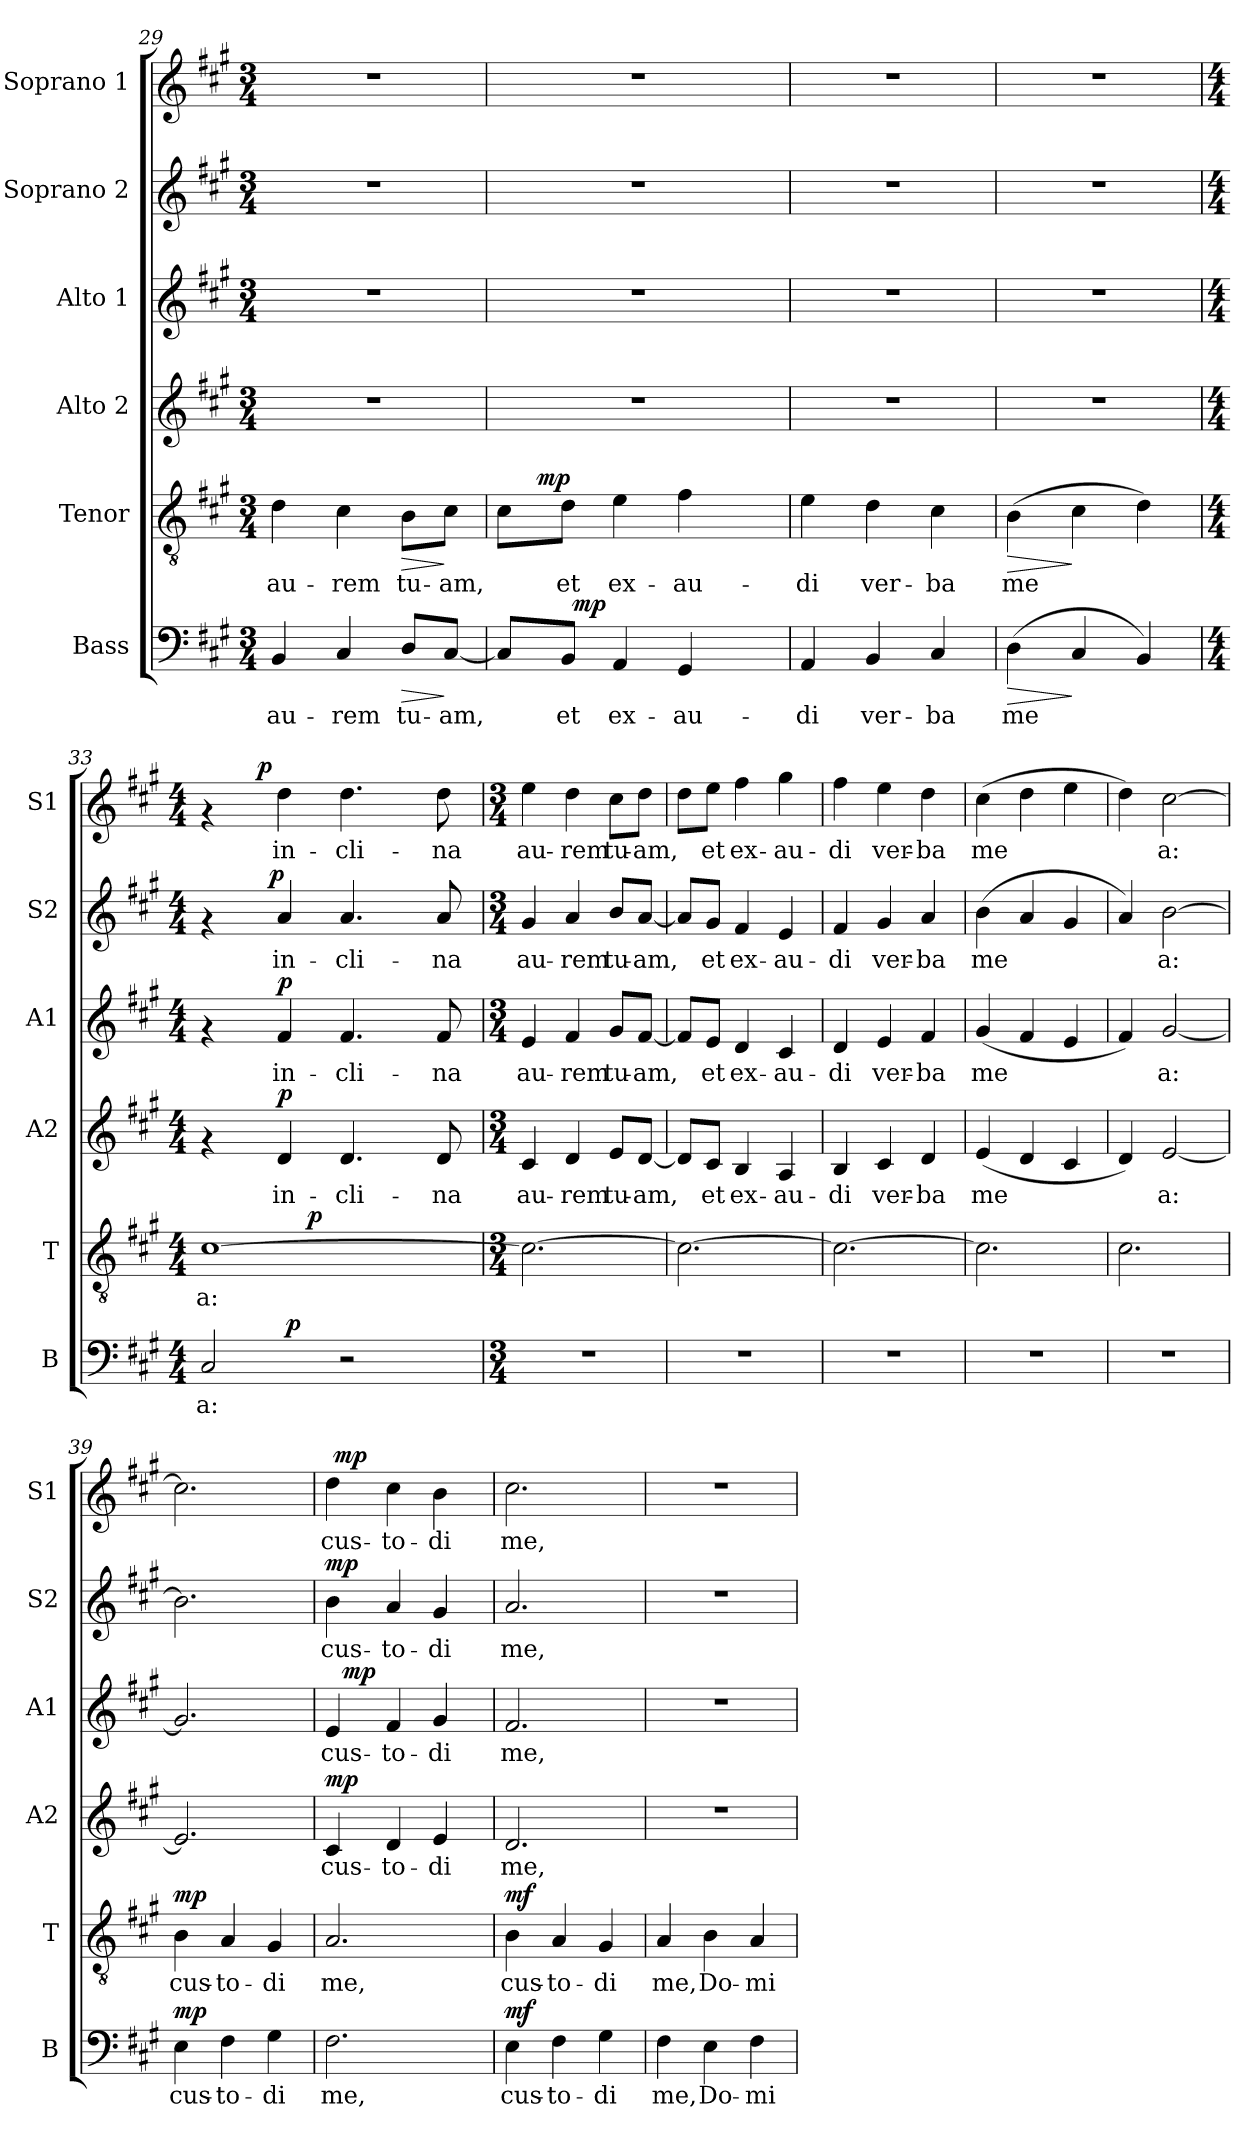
**kern	**text	**dynam	**kern	**text	**dynam	**kern	**text	**dynam	**kern	**text	**dynam	**kern	**text	**dynam	**kern	**text	**dynam
*part6	*part6	*part6	*part5	*part5	*part5	*part4	*part4	*part4	*part3	*part3	*part3	*part2	*part2	*part2	*part1	*part1	*part1
*staff6	*staff6	*staff6	*staff5	*staff5	*staff5	*staff4	*staff4	*staff4	*staff3	*staff3	*staff3	*staff2	*staff2	*staff2	*staff1	*staff1	*staff1
*I"Bass	*	*	*I"Tenor	*	*	*I"Alto 2	*	*	*I"Alto 1	*	*	*I"Soprano 2	*	*	*I"Soprano 1	*	*
*I'B	*	*	*I'T	*	*	*I'A2	*	*	*I'A1	*	*	*I'S2	*	*	*I'S1	*	*
*clefF4	*	*	*clefGv2	*	*	*clefG2	*	*	*clefG2	*	*	*clefG2	*	*	*clefG2	*	*
*k[f#c#g#]	*	*	*k[f#c#g#]	*	*	*k[f#c#g#]	*	*	*k[f#c#g#]	*	*	*k[f#c#g#]	*	*	*k[f#c#g#]	*	*
*A:	*	*	*A:	*	*	*A:	*	*	*A:	*	*	*A:	*	*	*A:	*	*
*M3/4	*	*	*M3/4	*	*	*M3/4	*	*	*M3/4	*	*	*M3/4	*	*	*M3/4	*	*
=29	=29	=29	=29	=29	=29	=29	=29	=29	=29	=29	=29	=29	=29	=29	=29	=29	=29
!	!LO:LY:b:cj	!	!	!LO:LY:b:cj	!	!	!	!	!	!	!	!	!	!	!	!	!
4BB/	au-	.	4d\	au-	.	2.r	.	.	2.r	.	.	2.r	.	.	2.r	.	.
!	!LO:LY:b:cj	!	!	!LO:LY:b:cj	!	!	!	!	!	!	!	!	!	!	!	!	!
4C#/	-rem	.	4c#\	-rem	.	.	.	.	.	.	.	.	.	.	.	.	.
!	!LO:LY:b:cj	!LO:HP:b	!	!LO:LY:b:cj	!LO:HP:b	!	!	!	!	!	!	!	!	!	!	!	!
8D/L	tu-	>	8B\L	tu-	>	.	.	.	.	.	.	.	.	.	.	.	.
!	!LO:LY:b:cj	!	!	!LO:LY:b:cj	!	!	!	!	!	!	!	!	!	!	!	!	!
[<8C#/J	-am,	]	8c#\J	-am,	]	.	.	.	.	.	.	.	.	.	.	.	.
=30	=30	=30	=30	=30	=30	=30	=30	=30	=30	=30	=30	=30	=30	=30	=30	=30	=30
!	!LO:LY:b:cj	!	!	!LO:LY:b:cj	!	!	!	!	!	!	!	!	!	!	!	!	!
*^	*	*	*^	*	*	*	*	*	*	*	*	*	*	*	*	*	*
8C#/L]	8ryy	.	.	8c#\L	16ryy	.	.	2.r	.	.	2.r	.	.	2.r	.	.	2.r	.	.
.	.	.	.	.	64ryy	.	.	.	.	.	.	.	.	.	.	.	.	.	.
!	!	!	!	!	!	!	!LO:DY:a	!	!	!	!	!	!	!	!	!	!	!	!
.	.	.	.	.	2ryy	.	mp	.	.	.	.	.	.	.	.	.	.	.	.
!	!	!LO:LY:b:cj	!	!	!	!LO:LY:b:cj	!	!	!	!	!	!	!	!	!	!	!	!	!
8BB/J	64ryy	et	.	8d\J	.	et	.	.	.	.	.	.	.	.	.	.	.	.	.
!	!	!	!LO:DY:a	!	!	!	!	!	!	!	!	!	!	!	!	!	!	!	!
.	2ryy	.	mp	.	.	.	.	.	.	.	.	.	.	.	.	.	.	.	.
!	!	!LO:LY:b:cj	!	!	!	!LO:LY:b:cj	!	!	!	!	!	!	!	!	!	!	!	!	!
4AA/	.	ex-	.	4e\	.	ex-	.	.	.	.	.	.	.	.	.	.	.	.	.
!	!	!LO:LY:b:cj	!	!	!	!LO:LY:b:cj	!	!	!	!	!	!	!	!	!	!	!	!	!
4GG#/	.	-au-	.	4f#\	.	-au-	.	.	.	.	.	.	.	.	.	.	.	.	.
.	.	.	.	.	8ryy	.	.	.	.	.	.	.	.	.	.	.	.	.	.
.	16..ryy	.	.	.	.	.	.	.	.	.	.	.	.	.	.	.	.	.	.
.	.	.	.	.	32.ryy	.	.	.	.	.	.	.	.	.	.	.	.	.	.
=31	=31	=31	=31	=31	=31	=31	=31	=31	=31	=31	=31	=31	=31	=31	=31	=31	=31	=31	=31
!	!	!LO:LY:b:cj	!	!	!	!LO:LY:b:cj	!	!	!	!	!	!	!	!	!	!	!	!	!
*v	*v	*	*	*	*	*	*	*	*	*	*	*	*	*	*	*	*	*	*
*	*	*	*v	*v	*	*	*	*	*	*	*	*	*	*	*	*	*	*
4AA/	-di	.	4e\	-di	.	2.r	.	.	2.r	.	.	2.r	.	.	2.r	.	.
!	!LO:LY:b:cj	!	!	!LO:LY:b:cj	!	!	!	!	!	!	!	!	!	!	!	!	!
4BB/	ver-	.	4d\	ver-	.	.	.	.	.	.	.	.	.	.	.	.	.
!	!LO:LY:b:cj	!	!	!LO:LY:b:cj	!	!	!	!	!	!	!	!	!	!	!	!	!
4C#/	-ba	.	4c#\	-ba	.	.	.	.	.	.	.	.	.	.	.	.	.
!!LO:PB:g=z
=32	=32	=32	=32	=32	=32	=32	=32	=32	=32	=32	=32	=32	=32	=32	=32	=32	=32
!	!LO:LY:b:cj	!LO:HP:b	!	!LO:LY:b:cj	!LO:HP:b	!	!	!	!	!	!	!	!	!	!	!	!
(<4D\	me-	>	(<4B\	me-	>	2.r	.	.	2.r	.	.	2.r	.	.	2.r	.	.
!	!LO:LY:b:cj	!	!	!LO:LY:b:cj	!	!	!	!	!	!	!	!	!	!	!	!	!
4C#/	--	]	4c#\	--	]	.	.	.	.	.	.	.	.	.	.	.	.
!	!LO:LY:b:cj	!	!	!LO:LY:b:cj	!	!	!	!	!	!	!	!	!	!	!	!	!
4BB/)	--	.	4d\)	--	.	.	.	.	.	.	.	.	.	.	.	.	.
=33	=33	=33	=33	=33	=33	=33	=33	=33	=33	=33	=33	=33	=33	=33	=33	=33	=33
*M4/4	*	*	*M4/4	*	*	*M4/4	*	*	*M4/4	*	*	*M4/4	*	*	*M4/4	*	*
!	!LO:LY:b:cj	!	!	!LO:LY:b:cj	!	!	!	!	!	!	!	!	!	!	!	!	!
*^	*	*	*^	*	*	*	*	*	*	*	*	*^	*	*	*^	*	*
2C#/	4ryy	-a:	.	[>1c#	4ryy	-a:	.	4rf	.	.	4rf	.	.	4rf	8...ryy	.	.	4rf	8ryy	.	.
.	.	.	.	.	.	.	.	.	.	.	.	.	.	.	.	.	.	.	16ryy	.	.
.	.	.	.	.	.	.	.	.	.	.	.	.	.	.	.	.	.	.	64ryy	.	.
!	!	!	!	!	!	!	!	!	!	!	!	!	!	!	!	!	!	!	!	!	!LO:DY:a
.	.	.	.	.	.	.	.	.	.	.	.	.	.	.	.	.	.	.	2ryy	.	p
!	!	!	!	!	!	!	!	!	!	!	!	!	!	!	!	!	!LO:DY:a	!	!	!	!
.	.	.	.	.	.	.	.	.	.	.	.	.	.	.	2ryy	.	p	.	.	.	.
!	!	!	!	!	!	!	!	!	!LO:LY:b:cj	!LO:DY:a	!	!LO:LY:b:cj	!LO:DY:a	!	!	!LO:LY:b:cj	!	!	!	!LO:LY:b:cj	!
.	64ryy	.	.	.	16.ryy	.	.	4d/	in-	p	4f#/	in-	p	4a/	.	in-	.	4dd\	.	in-	.
!	!	!	!LO:DY:a	!	!	!	!	!	!	!	!	!	!	!	!	!	!	!	!	!	!
.	2ryy	.	p	.	.	.	.	.	.	.	.	.	.	.	.	.	.	.	.	.	.
!	!	!	!	!	!	!	!LO:DY:a	!	!	!	!	!	!	!	!	!	!	!	!	!	!
.	.	.	.	.	2ryy	.	p	.	.	.	.	.	.	.	.	.	.	.	.	.	.
!	!	!	!	!	!	!	!	!	!LO:LY:b:cj	!	!	!LO:LY:b:cj	!	!	!	!LO:LY:b:cj	!	!	!	!LO:LY:b:cj	!
2r	.	.	.	.	.	.	.	4.d/	-cli-	.	4.f#/	-cli-	.	4.a/	.	-cli-	.	4.dd\	.	-cli-	.
.	.	.	.	.	.	.	.	.	.	.	.	.	.	.	.	.	.	.	4ryy	.	.
.	.	.	.	.	.	.	.	.	.	.	.	.	.	.	4ryy	.	.	.	.	.	.
.	8...ryy	.	.	.	.	.	.	.	.	.	.	.	.	.	.	.	.	.	.	.	.
.	.	.	.	.	8ryy	.	.	.	.	.	.	.	.	.	.	.	.	.	.	.	.
!	!	!	!	!	!	!	!	!	!LO:LY:b:cj	!	!	!LO:LY:b:cj	!	!	!	!LO:LY:b:cj	!	!	!	!LO:LY:b:cj	!
.	.	.	.	.	.	.	.	8d/	-na	.	8f#/	-na	.	8a/	.	-na	.	8dd\	.	-na	.
.	.	.	.	.	.	.	.	.	.	.	.	.	.	.	.	.	.	.	32.ryy	.	.
.	.	.	.	.	32ryy	.	.	.	.	.	.	.	.	.	.	.	.	.	.	.	.
.	.	.	.	.	.	.	.	.	.	.	.	.	.	.	64ryy	.	.	.	.	.	.
*v	*v	*	*	*	*	*	*	*	*	*	*	*	*	*v	*v	*	*	*v	*v	*	*
*	*	*	*v	*v	*	*	*	*	*	*	*	*	*	*	*	*	*	*
=34	=34	=34	=34	=34	=34	=34	=34	=34	=34	=34	=34	=34	=34	=34	=34	=34	=34
*M3/4	*	*	*M3/4	*	*	*M3/4	*	*	*M3/4	*	*	*M3/4	*	*	*M3/4	*	*
*^	*	*	*^	*	*	*	*	*	*	*	*	*^	*	*	*^	*	*
!	!	!	!	!	!	!LO:LY:b:cj	!	!	!LO:LY:b:cj	!	!	!LO:LY:b:cj	!	!	!	!LO:LY:b:cj	!	!	!	!LO:LY:b:cj	!
*v	*v	*	*	*	*	*	*	*	*	*	*	*	*	*v	*v	*	*	*v	*v	*	*
*	*	*	*v	*v	*	*	*	*	*	*	*	*	*	*	*	*	*	*
2.r	.	.	2.c#\_>	.	.	4c#/	au-	.	4e/	au-	.	4g#/	au-	.	4ee\	au-	.
!	!	!	!	!	!	!	!LO:LY:b:cj	!	!	!LO:LY:b:cj	!	!	!LO:LY:b:cj	!	!	!LO:LY:b:cj	!
.	.	.	.	.	.	4d/	-rem	.	4f#/	-rem	.	4a/	-rem	.	4dd\	-rem	.
!	!	!	!	!	!	!	!LO:LY:b:cj	!	!	!LO:LY:b:cj	!	!	!LO:LY:b:cj	!	!	!LO:LY:b:cj	!
.	.	.	.	.	.	8e/L	tu-	.	8g#/L	tu-	.	8b/L	tu-	.	8cc#\L	tu-	.
!	!	!	!	!	!	!	!LO:LY:b:cj	!	!	!LO:LY:b:cj	!	!	!LO:LY:b:cj	!	!	!LO:LY:b:cj	!
.	.	.	.	.	.	[<8d/J	-am,	.	[<8f#/J	-am,	.	[<8a/J	-am,	.	8dd\J	-am,	.
=35	=35	=35	=35	=35	=35	=35	=35	=35	=35	=35	=35	=35	=35	=35	=35	=35	=35
!	!	!	!	!LO:LY:b:cj	!	!	!LO:LY:b:cj	!	!	!LO:LY:b:cj	!	!	!LO:LY:b:cj	!	!	!LO:LY:b:cj	!
2.r	.	.	2.c#\_>	.	.	8d/L]	.	.	8f#/L]	.	.	8a/L]	.	.	8dd\L	.	.
!	!	!	!	!	!	!	!LO:LY:b:cj	!	!	!LO:LY:b:cj	!	!	!LO:LY:b:cj	!	!	!LO:LY:b:cj	!
.	.	.	.	.	.	8c#/J	et	.	8e/J	et	.	8g#/J	et	.	8ee\J	et	.
!	!	!	!	!	!	!	!LO:LY:b:cj	!	!	!LO:LY:b:cj	!	!	!LO:LY:b:cj	!	!	!LO:LY:b:cj	!
.	.	.	.	.	.	4B/	ex-	.	4d/	ex-	.	4f#/	ex-	.	4ff#\	ex-	.
!	!	!	!	!	!	!	!LO:LY:b:cj	!	!	!LO:LY:b:cj	!	!	!LO:LY:b:cj	!	!	!LO:LY:b:cj	!
.	.	.	.	.	.	4A/	-au-	.	4c#/	-au-	.	4e/	-au-	.	4gg#\	-au-	.
=36	=36	=36	=36	=36	=36	=36	=36	=36	=36	=36	=36	=36	=36	=36	=36	=36	=36
!	!	!	!	!LO:LY:b:cj	!	!	!LO:LY:b:cj	!	!	!LO:LY:b:cj	!	!	!LO:LY:b:cj	!	!	!LO:LY:b:cj	!
2.r	.	.	2.c#\_>	.	.	4B/	-di	.	4d/	-di	.	4f#/	-di	.	4ff#\	-di	.
!	!	!	!	!	!	!	!LO:LY:b:cj	!	!	!LO:LY:b:cj	!	!	!LO:LY:b:cj	!	!	!LO:LY:b:cj	!
.	.	.	.	.	.	4c#/	ver-	.	4e/	ver-	.	4g#/	ver-	.	4ee\	ver-	.
!	!	!	!	!	!	!	!LO:LY:b:cj	!	!	!LO:LY:b:cj	!	!	!LO:LY:b:cj	!	!	!LO:LY:b:cj	!
.	.	.	.	.	.	4d/	-ba	.	4f#/	-ba	.	4a/	-ba	.	4dd\	-ba	.
=37	=37	=37	=37	=37	=37	=37	=37	=37	=37	=37	=37	=37	=37	=37	=37	=37	=37
!	!	!	!	!LO:LY:b:cj	!	!	!LO:LY:b:cj	!	!	!LO:LY:b:cj	!	!	!LO:LY:b:cj	!	!	!LO:LY:b:cj	!
2.r	.	.	2.c#\]	.	.	(<4e/	me-	.	(<4g#/	me-	.	(>4b\	me-	.	(>4cc#\	me-	.
!	!	!	!	!	!	!	!LO:LY:b:cj	!	!	!LO:LY:b:cj	!	!	!LO:LY:b:cj	!	!	!LO:LY:b:cj	!
.	.	.	.	.	.	4d/	--	.	4f#/	--	.	4a/	--	.	4dd\	--	.
!	!	!	!	!	!	!	!LO:LY:b:cj	!	!	!LO:LY:b:cj	!	!	!LO:LY:b:cj	!	!	!LO:LY:b:cj	!
.	.	.	.	.	.	4c#/	--	.	4e/	--	.	4g#/	--	.	4ee\	--	.
!!LO:PB:g=z
=38	=38	=38	=38	=38	=38	=38	=38	=38	=38	=38	=38	=38	=38	=38	=38	=38	=38
!	!	!	!	!LO:LY:b:cj	!	!	!LO:LY:b:cj	!	!	!LO:LY:b:cj	!	!	!LO:LY:b:cj	!	!	!LO:LY:b:cj	!
2.r	.	.	2.c#\	.	.	4d/)	--	.	4f#/)	--	.	4a/)	--	.	4dd\)	--	.
!	!	!	!	!	!	!	!LO:LY:b:cj	!	!	!LO:LY:b:cj	!	!	!LO:LY:b:cj	!	!	!LO:LY:b:cj	!
.	.	.	.	.	.	[<2e/	-a:	.	[<2g#/	-a:	.	[>2b\	-a:	.	[>2cc#\	-a:	.
=39	=39	=39	=39	=39	=39	=39	=39	=39	=39	=39	=39	=39	=39	=39	=39	=39	=39
!	!LO:LY:b:cj	!LO:DY:a	!	!LO:LY:b:cj	!LO:DY:a	!	!LO:LY:b:cj	!	!	!LO:LY:b:cj	!	!	!LO:LY:b:cj	!	!	!LO:LY:b:cj	!
4E\	cus-	mp	4B\	cus-	mp	2.e/]	.	.	2.g#/]	.	.	2.b\]	.	.	2.cc#\]	.	.
!	!LO:LY:b:cj	!	!	!LO:LY:b:cj	!	!	!	!	!	!	!	!	!	!	!	!	!
4F#\	-to-	.	4A/	-to-	.	.	.	.	.	.	.	.	.	.	.	.	.
!	!LO:LY:b:cj	!	!	!LO:LY:b:cj	!	!	!	!	!	!	!	!	!	!	!	!	!
4G#\	-di	.	4G#/	-di	.	.	.	.	.	.	.	.	.	.	.	.	.
=40	=40	=40	=40	=40	=40	=40	=40	=40	=40	=40	=40	=40	=40	=40	=40	=40	=40
!	!LO:LY:b:cj	!	!	!LO:LY:b:cj	!	!	!LO:LY:b:cj	!LO:DY:a	!	!LO:LY:b:cj	!	!	!LO:LY:b:cj	!LO:DY:a	!	!LO:LY:b:cj	!
*	*	*	*	*	*	*	*	*	*^	*	*	*	*	*	*^	*	*
2.F#\	me,	.	2.A/	me,	.	4c#/	cus-	mp	4e/	32ryy	cus-	.	4b\	cus-	mp	4dd\	64ryy	cus-	.
!	!	!	!	!	!	!	!	!	!	!	!	!	!	!	!	!	!	!	!LO:DY:a
.	.	.	.	.	.	.	.	.	.	.	.	.	.	.	.	.	2ryy	.	mp
!	!	!	!	!	!	!	!	!	!	!	!	!LO:DY:a	!	!	!	!	!	!	!
.	.	.	.	.	.	.	.	.	.	2ryy	.	mp	.	.	.	.	.	.	.
!	!	!	!	!	!	!	!LO:LY:b:cj	!	!	!	!LO:LY:b:cj	!	!	!LO:LY:b:cj	!	!	!	!LO:LY:b:cj	!
.	.	.	.	.	.	4d/	-to-	.	4f#/	.	-to-	.	4a/	-to-	.	4cc#\	.	-to-	.
!	!	!	!	!	!	!	!LO:LY:b:cj	!	!	!	!LO:LY:b:cj	!	!	!LO:LY:b:cj	!	!	!	!LO:LY:b:cj	!
.	.	.	.	.	.	4e/	-di	.	4g#/	.	-di	.	4g#/	-di	.	4b\	.	-di	.
.	.	.	.	.	.	.	.	.	.	.	.	.	.	.	.	.	8...ryy	.	.
.	.	.	.	.	.	.	.	.	.	8..ryy	.	.	.	.	.	.	.	.	.
=41	=41	=41	=41	=41	=41	=41	=41	=41	=41	=41	=41	=41	=41	=41	=41	=41	=41	=41	=41
!	!LO:LY:b:cj	!LO:DY:a	!	!LO:LY:b:cj	!LO:DY:a	!	!LO:LY:b:cj	!	!	!	!LO:LY:b:cj	!	!	!LO:LY:b:cj	!	!	!	!LO:LY:b:cj	!
*	*	*	*	*	*	*	*	*	*v	*v	*	*	*	*	*	*v	*v	*	*
4E\	cus-	mf	4B\	cus-	mf	2.d/	me,	.	2.f#/	me,	.	2.a/	me,	.	2.cc#\	me,	.
!	!LO:LY:b:cj	!	!	!LO:LY:b:cj	!	!	!	!	!	!	!	!	!	!	!	!	!
4F#\	-to-	.	4A/	-to-	.	.	.	.	.	.	.	.	.	.	.	.	.
!	!LO:LY:b:cj	!	!	!LO:LY:b:cj	!	!	!	!	!	!	!	!	!	!	!	!	!
4G#\	-di	.	4G#/	-di	.	.	.	.	.	.	.	.	.	.	.	.	.
=42	=42	=42	=42	=42	=42	=42	=42	=42	=42	=42	=42	=42	=42	=42	=42	=42	=42
!	!LO:LY:b:cj	!	!	!LO:LY:b:cj	!	!	!	!	!	!	!	!	!	!	!	!	!
4F#\	me,	.	4A/	me,	.	2.r	.	.	2.r	.	.	2.r	.	.	2.r	.	.
!	!LO:LY:b:cj	!	!	!LO:LY:b:cj	!	!	!	!	!	!	!	!	!	!	!	!	!
4E\	Do-	.	4B\	Do-	.	.	.	.	.	.	.	.	.	.	.	.	.
!	!LO:LY:b:cj	!	!	!LO:LY:b:cj	!	!	!	!	!	!	!	!	!	!	!	!	!
4F#\	-mi-	.	4A/	-mi-	.	.	.	.	.	.	.	.	.	.	.	.	.
=	=	=	=	=	=	=	=	=	=	=	=	=	=	=	=	=	=
*-	*-	*-	*-	*-	*-	*-	*-	*-	*-	*-	*-	*-	*-	*-	*-	*-	*-
